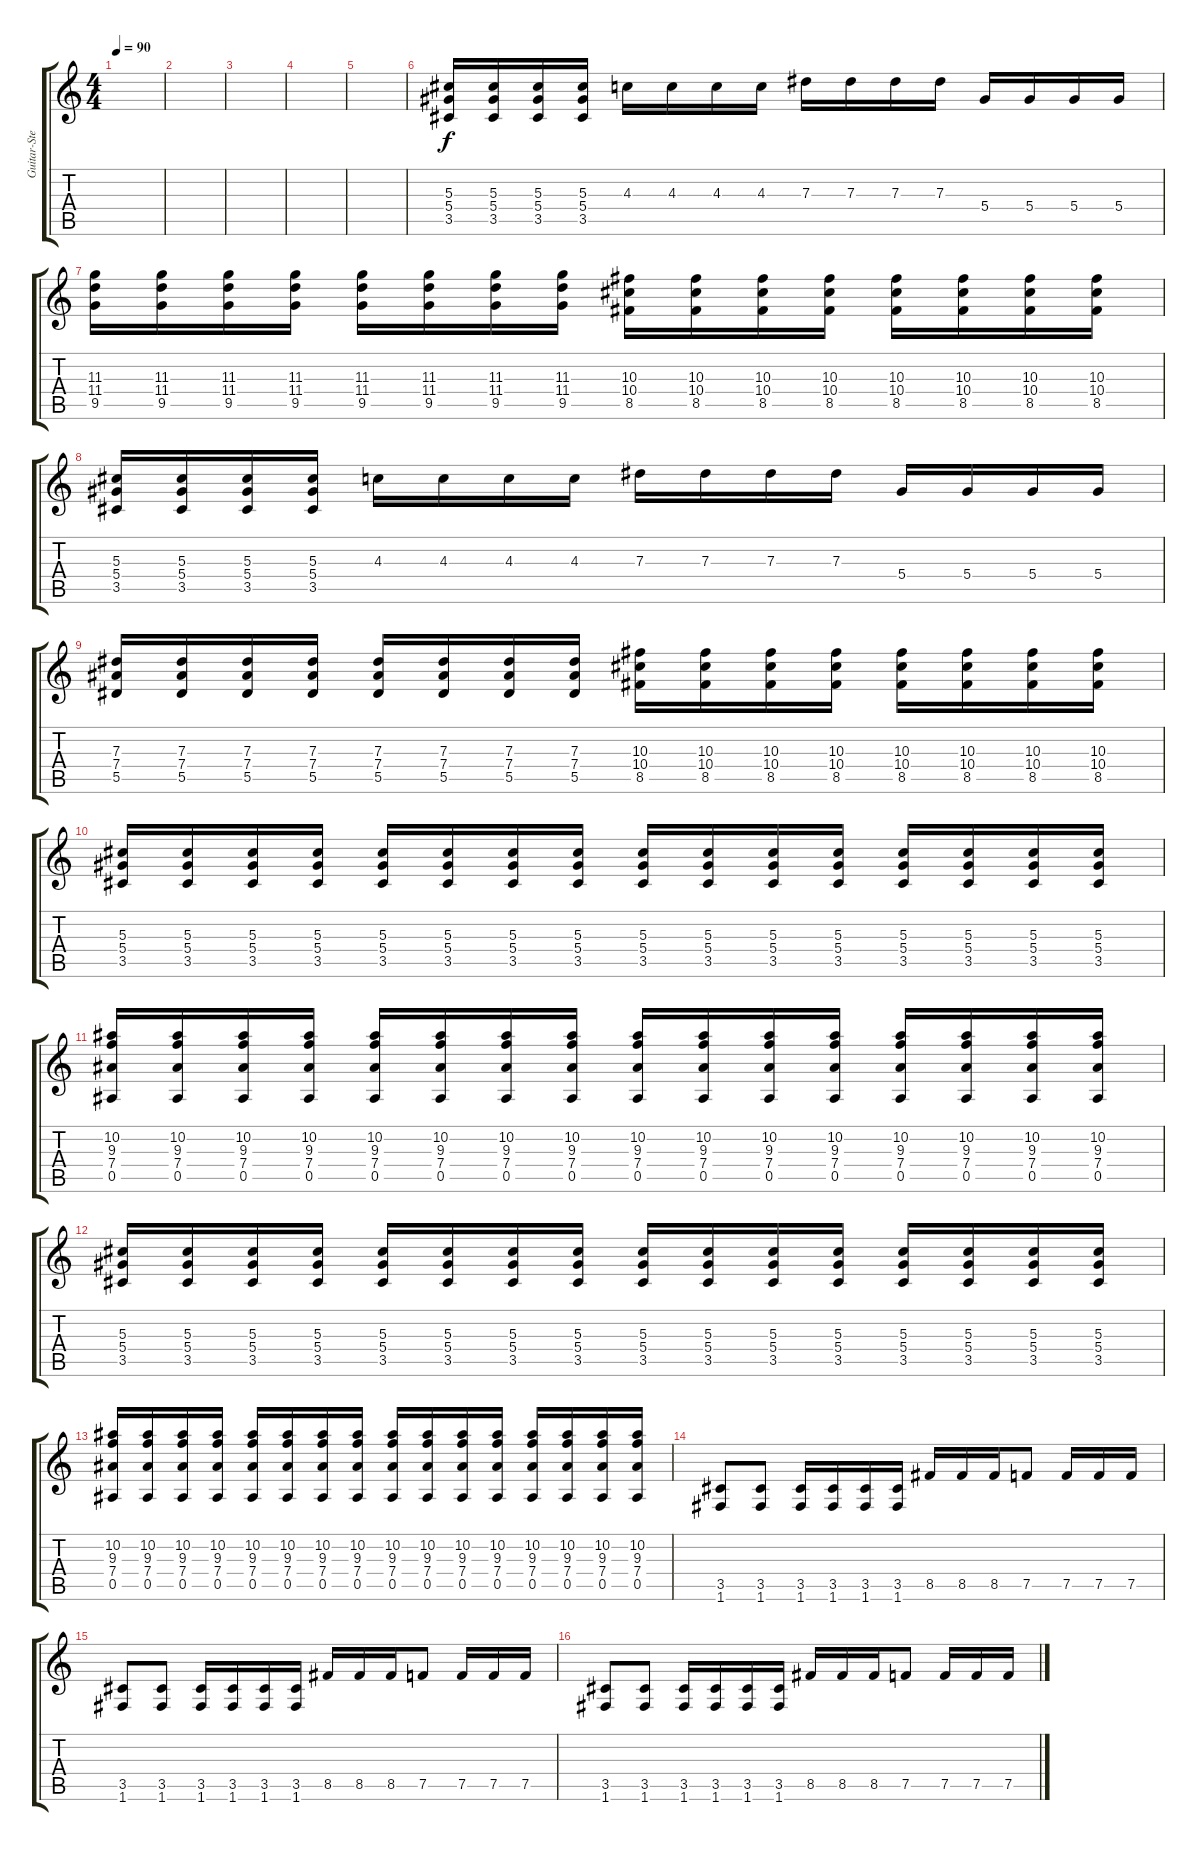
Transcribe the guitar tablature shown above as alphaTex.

\track ("Guitar-Stef" "Guitar-Ste") {instrument distortionguitar}
\staff {score tabs}
\tuning (C4 C4 Ab3 Eb3 Bb2 F2) {hide}
\ts (4 4)
\tempo 90
\clef g2
\ks c
|
|
|
|
|
(5.3 5.4 3.5).16 (5.3 5.4 3.5).16 (5.3 5.4 3.5).16 (5.3 5.4 3.5).16 4.3.16 4.3.16 4.3.16 4.3.16 7.3.16 7.3.16 7.3.16 7.3.16 5.4.16 5.4.16 5.4.16 5.4.16 |
(11.3 11.4 9.5).16 (11.3 11.4 9.5).16 (11.3 11.4 9.5).16 (11.3 11.4 9.5).16 (11.3 11.4 9.5).16 (11.3 11.4 9.5).16 (11.3 11.4 9.5).16 (11.3 11.4 9.5).16 (10.3 10.4 8.5).16 (10.3 10.4 8.5).16 (10.3 10.4 8.5).16 (10.3 10.4 8.5).16 (10.3 10.4 8.5).16 (10.3 10.4 8.5).16 (10.3 10.4 8.5).16 (10.3 10.4 8.5).16 |
(5.3 5.4 3.5).16 (5.3 5.4 3.5).16 (5.3 5.4 3.5).16 (5.3 5.4 3.5).16 4.3.16 4.3.16 4.3.16 4.3.16 7.3.16 7.3.16 7.3.16 7.3.16 5.4.16 5.4.16 5.4.16 5.4.16 |
(7.3 7.4 5.5).16 (7.3 7.4 5.5).16 (7.3 7.4 5.5).16 (7.3 7.4 5.5).16 (7.3 7.4 5.5).16 (7.3 7.4 5.5).16 (7.3 7.4 5.5).16 (7.3 7.4 5.5).16 (10.3 10.4 8.5).16 (10.3 10.4 8.5).16 (10.3 10.4 8.5).16 (10.3 10.4 8.5).16 (10.3 10.4 8.5).16 (10.3 10.4 8.5).16 (10.3 10.4 8.5).16 (10.3 10.4 8.5).16 |
(5.3 5.4 3.5).16 (5.3 5.4 3.5).16 (5.3 5.4 3.5).16 (5.3 5.4 3.5).16 (5.3 5.4 3.5).16 (5.3 5.4 3.5).16 (5.3 5.4 3.5).16 (5.3 5.4 3.5).16 (5.3 5.4 3.5).16 (5.3 5.4 3.5).16 (5.3 5.4 3.5).16 (5.3 5.4 3.5).16 (5.3 5.4 3.5).16 (5.3 5.4 3.5).16 (5.3 5.4 3.5).16 (5.3 5.4 3.5).16 |
(10.2 9.3 7.4 0.5).16 (10.2 9.3 7.4 0.5).16 (10.2 9.3 7.4 0.5).16 (10.2 9.3 7.4 0.5).16 (10.2 9.3 7.4 0.5).16 (10.2 9.3 7.4 0.5).16 (10.2 9.3 7.4 0.5).16 (10.2 9.3 7.4 0.5).16 (10.2 9.3 7.4 0.5).16 (10.2 9.3 7.4 0.5).16 (10.2 9.3 7.4 0.5).16 (10.2 9.3 7.4 0.5).16 (10.2 9.3 7.4 0.5).16 (10.2 9.3 7.4 0.5).16 (10.2 9.3 7.4 0.5).16 (10.2 9.3 7.4 0.5).16 |
(5.3 5.4 3.5).16 (5.3 5.4 3.5).16 (5.3 5.4 3.5).16 (5.3 5.4 3.5).16 (5.3 5.4 3.5).16 (5.3 5.4 3.5).16 (5.3 5.4 3.5).16 (5.3 5.4 3.5).16 (5.3 5.4 3.5).16 (5.3 5.4 3.5).16 (5.3 5.4 3.5).16 (5.3 5.4 3.5).16 (5.3 5.4 3.5).16 (5.3 5.4 3.5).16 (5.3 5.4 3.5).16 (5.3 5.4 3.5).16 |
(10.2 9.3 7.4 0.5).16 (10.2 9.3 7.4 0.5).16 (10.2 9.3 7.4 0.5).16 (10.2 9.3 7.4 0.5).16 (10.2 9.3 7.4 0.5).16 (10.2 9.3 7.4 0.5).16 (10.2 9.3 7.4 0.5).16 (10.2 9.3 7.4 0.5).16 (10.2 9.3 7.4 0.5).16 (10.2 9.3 7.4 0.5).16 (10.2 9.3 7.4 0.5).16 (10.2 9.3 7.4 0.5).16 (10.2 9.3 7.4 0.5).16 (10.2 9.3 7.4 0.5).16 (10.2 9.3 7.4 0.5).16 (10.2 9.3 7.4 0.5).16 |
(3.5 1.6).8 (3.5 1.6).8 (3.5 1.6).16 (3.5 1.6).16 (3.5 1.6).16 (3.5 1.6).16 8.5.16 8.5.16 8.5.16 7.5.8 7.5.16 7.5.16 7.5.16 |
(3.5 1.6).8 (3.5 1.6).8 (3.5 1.6).16 (3.5 1.6).16 (3.5 1.6).16 (3.5 1.6).16 8.5.16 8.5.16 8.5.16 7.5.8 7.5.16 7.5.16 7.5.16 |
(3.5 1.6).8 (3.5 1.6).8 (3.5 1.6).16 (3.5 1.6).16 (3.5 1.6).16 (3.5 1.6).16 8.5.16 8.5.16 8.5.16 7.5.8 7.5.16 7.5.16 7.5.16
